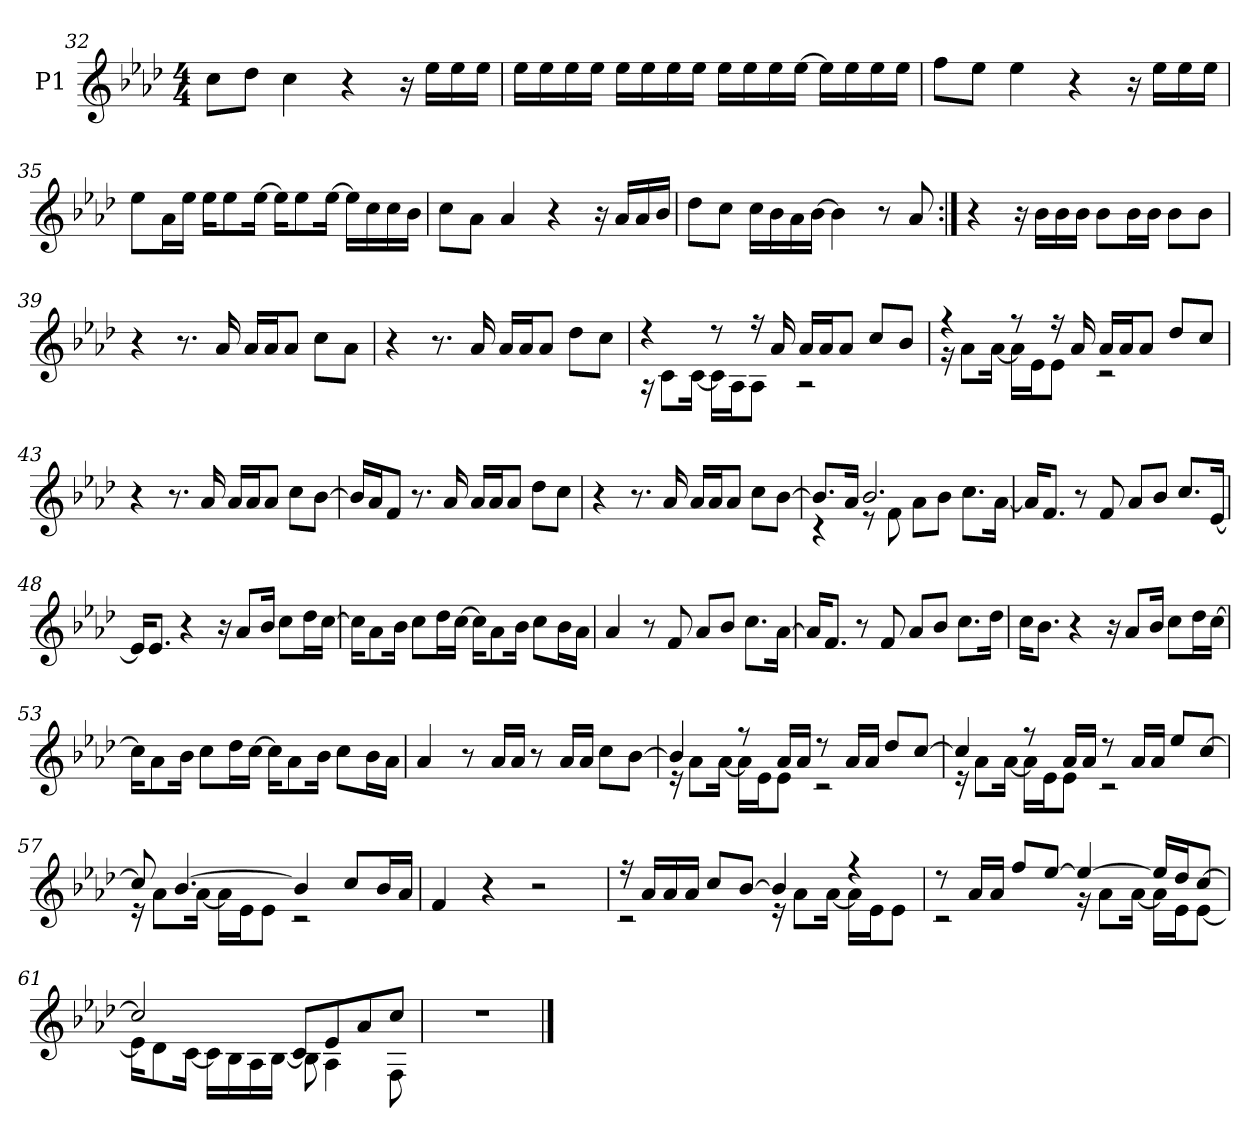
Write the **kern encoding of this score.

**kern
*part1
*staff1
*I"P1
*clefG2
*k[b-e-a-d-]
*A-:
*M4/4
=32
8cc\L
8dd-\J
4cc\
4r
16r
16ee-\LL
16ee-\
16ee-\JJ
=33
16ee-\LL
16ee-\
16ee-\
16ee-\JJ
16ee-\LL
16ee-\
16ee-\
16ee-\JJ
16ee-\LL
16ee-\
16ee-\
[>16ee-\JJ
16ee-\LL]
16ee-\
16ee-\
16ee-\JJ
!!LO:LB:g=z
=34
8ff\L
8ee-\J
4ee-\
4r
16r
16ee-\LL
16ee-\
16ee-\JJ
=35
8ee-\L
16a-\L
16ee-\JJ
16ee-\KL
8ee-\
[>16ee-\Jk
16ee-\KL]
8ee-\
[>16ee-\Jk
16ee-\LL]
16cc\
16cc\
16b-\JJ
=36
8cc\L
8a-\J
4a-/
4r
16r
16a-/LL
16a-/
16b-/JJ
!!LO:PB:g=z
=37
8dd-\L
8cc\J
16cc\LL
16b-\
16a-\
[>16b-\JJ
4b-\]
8r
8a-/
=38:|!
4r
16r
16b-\LL
16b-\
16b-\JJ
8b-\L
16b-\L
16b-\JJ
8b-\L
8b-\J
=39
4r
8.r
16a-/
16a-/LL
16a-/J
8a-/J
8cc\L
8a-\J
=40
4r
8.r
16a-/
16a-/LL
16a-/J
8a-/J
8dd-\L
8cc\J
!!LO:LB:g=z
=41
*^
4r	16r
.	8c\L
.	[<16c\Jk
8r	16c\LL]
.	16A-\J
16r	8A-\J
16a-/	.
16a-/LL	2r
16a-/J	.
8a-/J	.
8cc/L	.
8b-/J	.
=42	=42
4r	16r
.	8a-\L
.	[<16a-\Jk
8r	16a-\LL]
.	16e-\J
16r	8e-\J
16a-/	.
16a-/LL	2r
16a-/J	.
8a-/J	.
8dd-/L	.
8cc/J	.
*v	*v
=43
4r
8.r
16a-/
16a-/LL
16a-/J
8a-/J
8cc\L
[>8b-\J
!!LO:LB:g=z
=44
16b-/LL]
16a-/J
8f/J
8.r
16a-/
16a-/LL
16a-/J
8a-/J
8dd-\L
8cc\J
=45
4r
8.r
16a-/
16a-/LL
16a-/J
8a-/J
8cc\L
[>8b-\J
=46
*^
8.b-/L]	4r
16a-/Jk	.
2.b-/	8r
.	8f\
.	8a-\L
.	8b-\J
.	8.cc\L
.	[<16a-\Jk
*v	*v
=47
16a-/KL]
8.f/J
8r
8f/
8a-/L
8b-/J
8.cc/L
[<16e-/Jk
!!LO:LB:g=z
=48
16e-/KL]
8.e-/J
4r
16r
8a-/L
16b-/Jk
8cc\L
16dd-\L
[>16cc\JJ
=49
16cc\KL]
8a-\
16b-\Jk
8cc\L
16dd-\L
[>16cc\JJ
16cc\KL]
8a-\
16b-\Jk
8cc\L
16b-\L
16a-\JJ
=50
4a-/
8r
8f/
8a-/L
8b-/J
8.cc\L
[>16a-\Jk
!!LO:LB:g=z
=51
16a-/KL]
8.f/J
8r
8f/
8a-/L
8b-/J
8.cc\L
16dd-\Jk
=52
16cc\KL
8.b-\J
4r
16r
8a-/L
16b-/Jk
8cc\L
16dd-\L
[>16cc\JJ
=53
16cc\KL]
8a-\
16b-\Jk
8cc\L
16dd-\L
[>16cc\JJ
16cc\KL]
8a-\
16b-\Jk
8cc\L
16b-\L
16a-\JJ
!!LO:LB:g=z
=54
4a-/
8r
16a-/LL
16a-/JJ
8r
16a-/LL
16a-/JJ
8cc\L
[>8b-\J
=55
*^
4b-/]	16r
.	8a-\L
.	[<16a-\Jk
8r	16a-\LL]
.	16e-\J
16a-/LL	8e-\J
16a-/JJ	.
8r	2r
16a-/LL	.
16a-/JJ	.
8dd-/L	.
[>8cc/J	.
=56	=56
4cc/]	16r
.	8a-\L
.	[<16a-\Jk
8r	16a-\LL]
.	16e-\J
16a-/LL	8e-\J
16a-/JJ	.
8r	2r
16a-/LL	.
16a-/JJ	.
8ee-/L	.
[>8cc/J	.
!!LO:LB:g=z	!!
=57	=57
8cc/]	16r
.	8a-\L
[>4.b-/	.
.	[<16a-\Jk
.	16a-\LL]
.	16e-\J
.	8e-\J
4b-/]	2r
8cc/L	.
16b-/L	.
16a-/JJ	.
*v	*v
=58
4f/
4r
2r
=59
*^
16r	2r
16a-/LL	.
16a-/	.
16a-/JJ	.
8cc/L	.
[>8b-/J	.
4b-/]	16r
.	8a-\L
.	[<16a-\Jk
4r	16a-\LL]
.	16e-\J
.	8e-\J
!!LO:LB:g=z	!!
=60	=60
8r	2r
16a-/LL	.
16a-/JJ	.
8ff/L	.
[>8ee-/J	.
4ee-/_	16r
.	8a-\L
.	[<16a-\Jk
16ee-/LL]	16a-\LL]
16dd-/J	16e-\J
[>8cc/J	[<8e-\J
=61	=61
2cc/]	16e-\KL]
.	8d-\
.	[<16c\Jk
.	16c\LL]
.	16B-\
.	16A-\
.	[<16B-\JJ
8c/L	8B-\]
8e-/	4A-\
8a-/	.
8cc/J	8F\
*v	*v
=62
1r
==
*-
